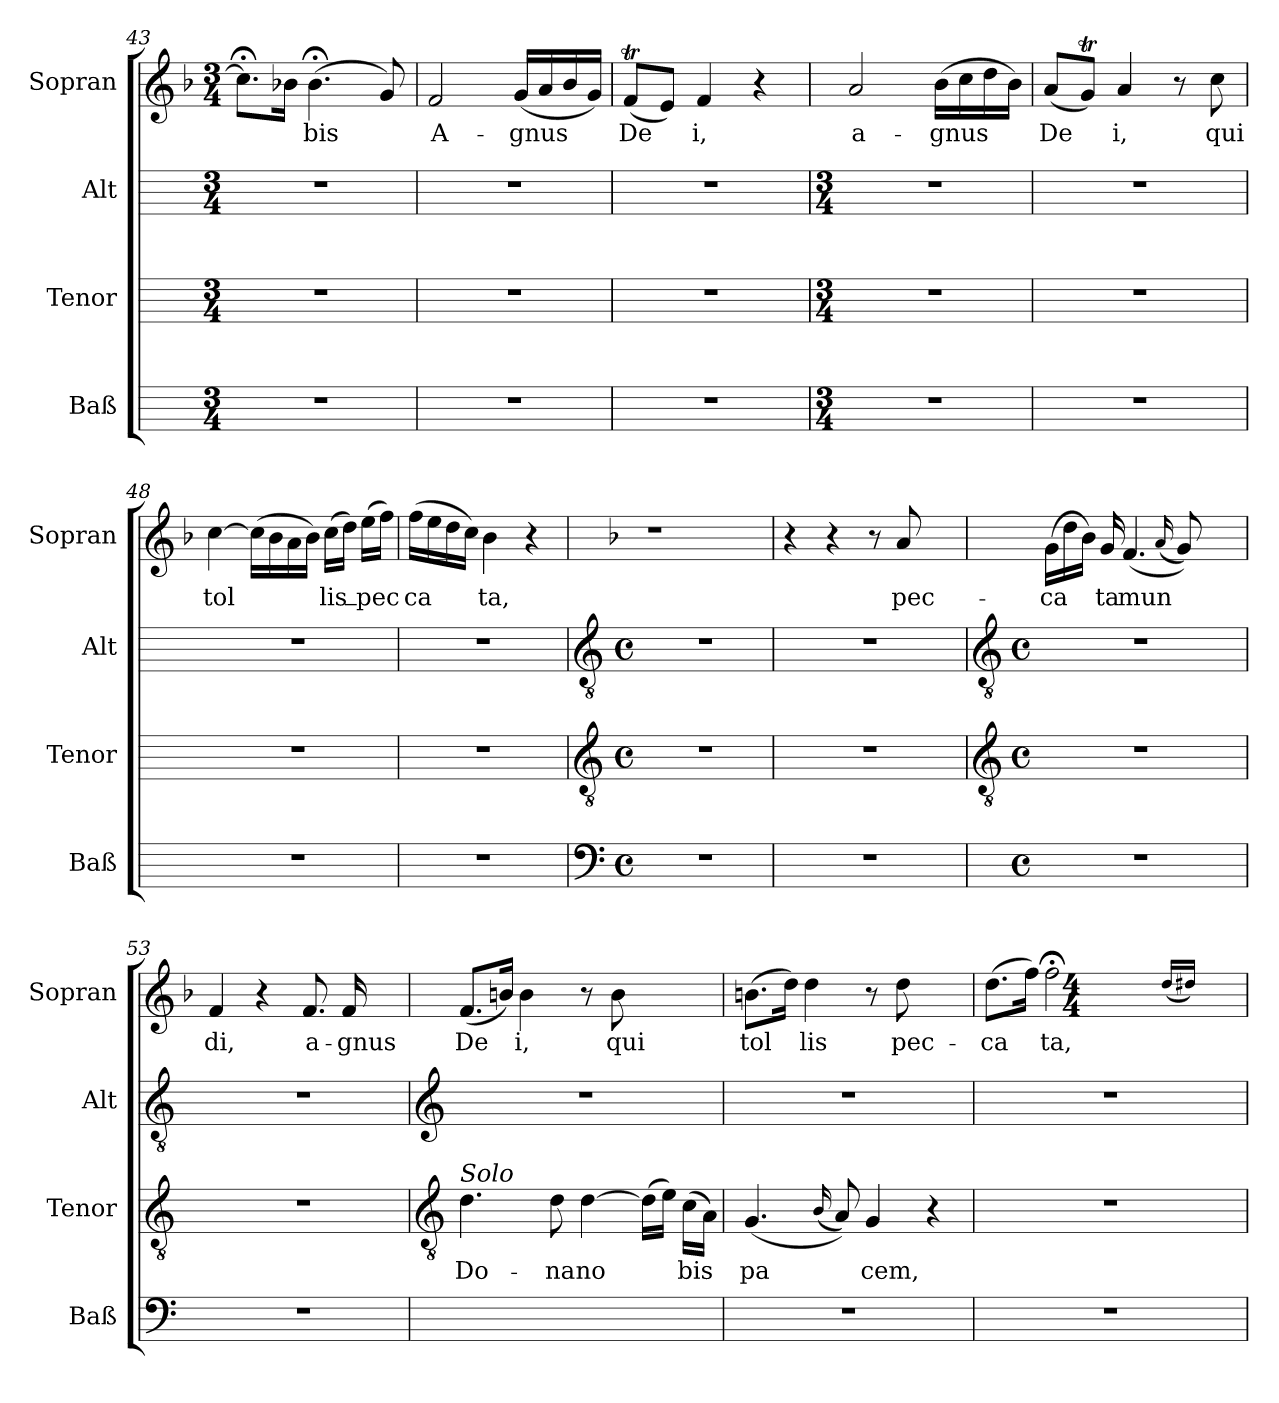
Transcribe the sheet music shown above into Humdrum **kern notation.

**kern	**kern	**text	**kern	**kern	**text
*part4	*part3	*part3	*part2	*part1	*part1
*staff4	*staff3	*staff3	*staff2	*staff1	*staff1
*I"Baß	*I"Tenor	*	*I"Alt	*I"Sopran	*
*I'Baß	*I'Tenor	*	*I'Alt	*I'Sopran	*
*	*	*	*	*clefG2	*
*	*	*	*	*k[b-]	*
*	*	*	*	*F:	*
*M3/4	*M3/4	*	*M3/4	*M3/4	*
=43	=43	=43	=43	=43	=43
2.r	2.r	.	2.r	8.cc;<L]	.
.	.	.	.	16b-XJ	.
!	!	!	!	!	!LO:LY:b
.	.	.	.	(<4.b-;<	bis
.	.	.	.	8g)	.
!!LO:LB:g=z
=44	=44	=44	=44	=44	=44
!	!	!	!	!	!LO:LY:b
2.r	2.r	.	2.r	2f	A-
!	!	!	!	!	!LO:LY:b
.	.	.	.	(<16gLL	-gnus
.	.	.	.	16a	.
.	.	.	.	16b-	.
.	.	.	.	16gJJ)	.
=45	=45	=45	=45	=45	=45
!	!	!	!	!	!LO:LY:b
2.r	2.r	.	2.r	(<8fTL	De
.	.	.	.	8eJ)	.
!	!	!	!	!	!LO:LY:b
.	.	.	.	4f	i,
.	.	.	.	4r	.
!!LO:LB:g=z
=46	=46	=46	=46	=46	=46
*M3/4	*M3/4	*	*M3/4	*	*
!	!	!	!	!	!LO:LY:b
2.r	2.r	.	2.r	2a	a-
!	!	!	!	!	!LO:LY:b
.	.	.	.	(>16b-LL	-gnus
.	.	.	.	16cc	.
.	.	.	.	16dd	.
.	.	.	.	16b-JJ)	.
=47	=47	=47	=47	=47	=47
!	!	!	!	!	!LO:LY:b
2.r	2.r	.	2.r	(<8aL	De
.	.	.	.	8gTJ)	.
!	!	!	!	!	!LO:LY:b
.	.	.	.	4a	i,
.	.	.	.	8r	.
!	!	!	!	!	!LO:LY:b
.	.	.	.	8cc	qui
=48	=48	=48	=48	=48	=48
!	!	!	!	!	!LO:LY:b
2.r	2.r	.	2.r	[4cc	tol
.	.	.	.	(>16ccLL]	.
.	.	.	.	16b-	.
.	.	.	.	16a	.
.	.	.	.	16b-JJ)	.
!	!	!	!	!	!LO:LY:b
.	.	.	.	(>16ccLL	lis_
.	.	.	.	16ddJJ)	.
!	!	!	!	!	!LO:LY:b
.	.	.	.	(>16eeLL	pec
.	.	.	.	16ffJJ)	.
!!LO:LB:g=z
=49	=49	=49	=49	=49	=49
!	!	!	!	!	!LO:LY:b
2.r	2.r	.	2.r	(>16ffLL	ca
.	.	.	.	16ee	.
.	.	.	.	16dd	.
.	.	.	.	16ccJJ)	.
!	!	!	!	!	!LO:LY:b
.	.	.	.	4b-	ta,
.	.	.	.	4r	.
!!LO:LB:g=z
=50	=50	=50	=50	=50	=50
*clefF4	*clefGv2	*	*clefGv2	*	*
*k[]	*k[]	*	*k[]	*	*
*C:	*C:	*	*C:	*	*
*M4/4	*M4/4	*	*M4/4	*	*
*met(c)	*met(c)	*	*met(c)	*	*
!	!	!	!	!LO:N:vis=1	!
1r	1r	.	1r	2.r	.
.	.	.	.	4ryy	.
=51	=51	=51	=51	=51	=51
1r	1r	.	1r	4r	.
.	.	.	.	4r	.
.	.	.	.	8r	.
!	!	!	!	!	!LO:LY:b
.	.	.	.	8a	pec-
.	.	.	.	4ryy	.
!!LO:LB:g=z
=52	=52	=52	=52	=52	=52
*	*clefGv2	*	*clefGv2	*	*
*M4/4	*M4/4	*	*M4/4	*	*
*met(c)	*met(c)	*	*met(c)	*	*
!	!	!	!	!	!LO:LY:b
1r	1r	.	1r	(>16gLL	-ca
.	.	.	.	16dd	.
.	.	.	.	16b-JJ)	.
!	!	!	!	!	!LO:LY:b
.	.	.	.	16g	ta
!	!	!	!	!	!LO:LY:b
.	.	.	.	(<4.f	mun
.	.	.	.	(<16qqa	.
.	.	.	.	8g))	.
.	.	.	.	4ryy	.
!!LO:LB:g=z
=53	=53	=53	=53	=53	=53
!	!	!	!	!	!LO:LY:b
1r	1r	.	1r	4f	-di,
.	.	.	.	4r	.
!	!	!	!	!	!LO:LY:b
.	.	.	.	8.f	a-
!	!	!	!	!	!LO:LY:b
.	.	.	.	16f	-gnus
.	.	.	.	4ryy	.
!!LO:LB:g=z
=54	=54	=54	=54	=54	=54
*	*clefGv2	*	*clefG2	*	*
!	!LO:TX:a:i:t=Solo	!	!	!	!
!	!	!LO:LY:b	!	!	!LO:LY:b
1ryy	4.d	Do-	1r	(<8.fL	De
.	.	.	.	16bnJ)	.
!	!	!	!	!	!LO:LY:b
.	.	.	.	4b	i,
!	!	!LO:LY:b	!	!	!
.	8d	-na	.	.	.
!	!	!LO:LY:b	!	!	!
.	[4d	no	.	8r	.
!	!	!	!	!	!LO:LY:b
.	.	.	.	8b	qui
.	(>16dLL]	.	.	4ryy	.
.	16eJJ)	.	.	.	.
!	!	!LO:LY:b	!	!	!
.	(>16cLL	bis	.	.	.
.	16AJJ)	.	.	.	.
=55	=55	=55	=55	=55	=55
!	!	!LO:LY:b	!	!	!LO:LY:b
1r	(<4.G	pa	1r	(>8.bnL	tol
.	.	.	.	16ddJ)	.
!	!	!	!	!	!LO:LY:b
.	.	.	.	4dd	lis
.	(<16qqB/	.	.	.	.
.	8A))	.	.	.	.
!	!	!LO:LY:b	!	!	!
.	4G	cem,	.	8r	.
!	!	!	!	!	!LO:LY:b
.	.	.	.	8dd	pec-
.	4r	.	.	4ryy	.
=56	=56	=56	=56	=56	=56
!	!	!	!	!	!LO:LY:b
1r	1r	.	1r	(>8.ddL	-ca
.	.	.	.	16ffJ)	.
!	!	!	!	!	!LO:LY:b
.	.	.	.	2ff;<	ta,
*	*	*	*	*k[]	*
*	*	*	*	*C:	*
*	*	*	*	*M4/4	*
*	*	*	*	*met(c)	*
.	.	.	.	(<16qdd/LL	.
.	.	.	.	16qdd#X/JJ)	.
.	.	.	.	4ryy	.
=	=	=	=	=	=
*-	*-	*-	*-	*-	*-
